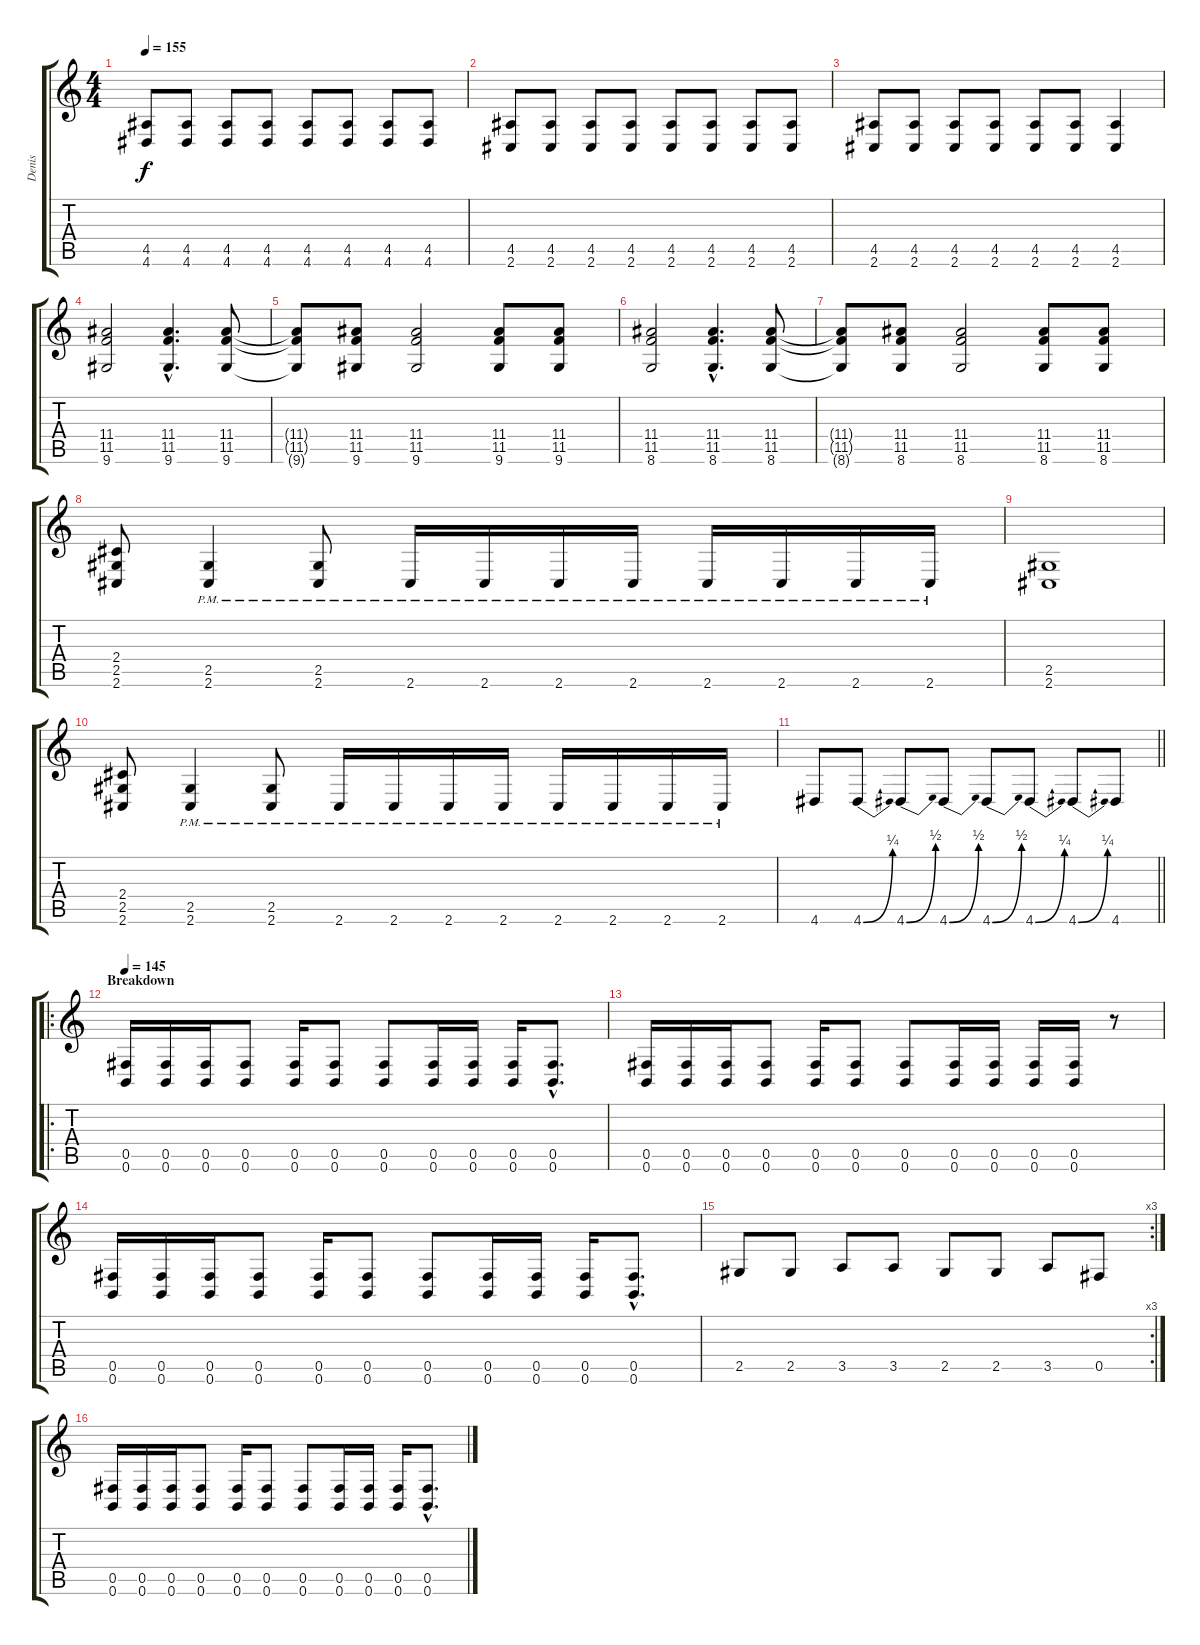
\track ("Denis" "Denis") {instrument distortionguitar}
\staff {score tabs}
\tuning (Db4 Ab3 E3 B2 Gb2 B1) {hide}
\ts (4 4)
\tempo 155
\clef g2
\ks c
(4.5 4.6).8{dy f} (4.5 4.6).8 (4.5 4.6).8 (4.5 4.6).8 (4.5 4.6).8 (4.5 4.6).8 (4.5 4.6).8 (4.5 4.6).8 |
(4.5 2.6).8 (4.5 2.6).8 (4.5 2.6).8 (4.5 2.6).8 (4.5 2.6).8 (4.5 2.6).8 (4.5 2.6).8 (4.5 2.6).8 |
(4.5 2.6).8 (4.5 2.6).8 (4.5 2.6).8 (4.5 2.6).8 (4.5 2.6).8 (4.5 2.6).8 (4.5 2.6).4 |
(11.4 11.5 9.6).2 (11.4{hac} 11.5{hac} 9.6{hac}).4{d} (11.4 11.5 9.6).8 |
(11.4{t} 11.5{t} 9.6{t}).8 (11.4 11.5 9.6).8 (11.4 11.5 9.6).2 (11.4 11.5 9.6).8 (11.4 11.5 9.6).8 |
(11.4 11.5 8.6).2 (11.4{hac} 11.5{hac} 8.6{hac}).4{d} (11.4 11.5 8.6).8 |
(11.4{t} 11.5{t} 8.6{t}).8 (11.4 11.5 8.6).8 (11.4 11.5 8.6).2 (11.4 11.5 8.6).8 (11.4 11.5 8.6).8 |
(2.4 2.5 2.6).8 (2.5{pm} 2.6{pm}).4 (2.5{pm} 2.6{pm}).8 2.6{pm}.16 2.6{pm}.16 2.6{pm}.16 2.6{pm}.16 2.6{pm}.16 2.6{pm}.16 2.6{pm}.16 2.6{pm}.16 |
(2.5 2.6).1 |
(2.4 2.5 2.6).8 (2.5{pm} 2.6{pm}).4 (2.5{pm} 2.6{pm}).8 2.6{pm}.16 2.6{pm}.16 2.6{pm}.16 2.6{pm}.16 2.6{pm}.16 2.6{pm}.16 2.6{pm}.16 2.6{pm}.16 |
\barLineRight lightlight
4.6.8 4.6{be (bend 0 0 60 1)}.8 4.6{be (bend 0 0 60 2)}.8 4.6{be (bend 0 0 60 2)}.8 4.6{be (bend 0 0 60 2)}.8 4.6{be (bend 0 0 60 1)}.8 4.6{be (bend 0 0 60 1)}.8 4.6.8 |
\ro
\section ("" "Breakdown")
\tempo 145
(0.5 0.6).16 (0.5 0.6).16 (0.5 0.6).16 (0.5 0.6).8 (0.5 0.6).16 (0.5 0.6).8 (0.5 0.6).8 (0.5 0.6).16 (0.5 0.6).16 (0.5 0.6).16 (0.5{hac} 0.6{hac}).8{d} |
(0.5 0.6).16 (0.5 0.6).16 (0.5 0.6).16 (0.5 0.6).8 (0.5 0.6).16 (0.5 0.6).8 (0.5 0.6).8 (0.5 0.6).16 (0.5 0.6).16 (0.5 0.6).16 (0.5 0.6).16 r.8 |
(0.5 0.6).16 (0.5 0.6).16 (0.5 0.6).16 (0.5 0.6).8 (0.5 0.6).16 (0.5 0.6).8 (0.5 0.6).8 (0.5 0.6).16 (0.5 0.6).16 (0.5 0.6).16 (0.5{hac} 0.6{hac}).8{d} |
\rc 3
2.5.8 2.5.8 3.5.8 3.5.8 2.5.8 2.5.8 3.5.8 0.5.8 |
(0.5 0.6).16 (0.5 0.6).16 (0.5 0.6).16 (0.5 0.6).8 (0.5 0.6).16 (0.5 0.6).8 (0.5 0.6).8 (0.5 0.6).16 (0.5 0.6).16 (0.5 0.6).16 (0.5{hac} 0.6{hac}).8{d}
